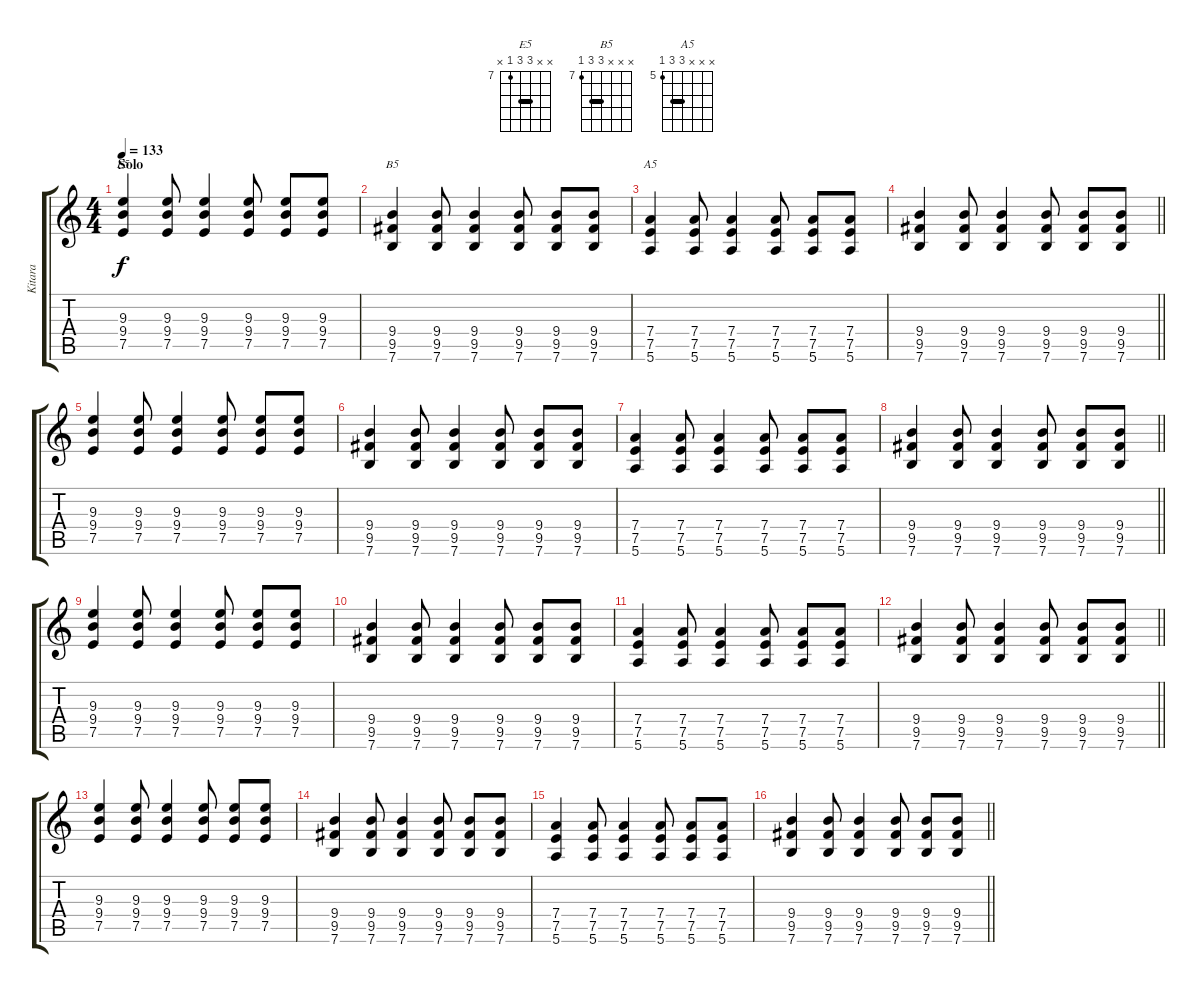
\track ("Kitara" "Kitara") {instrument distortionguitar}
\staff {score tabs}
\tuning (E4 B3 G3 D3 A2 E2) {hide}
\chord ("E5" x x 9 9 7 x) {firstfret 7 barre 9}
\chord ("B5" x x x 9 9 7) {firstfret 7 barre 9}
\chord ("A5" x x x 7 7 5) {firstfret 5 barre 7}
\ts (4 4)
\section ("" "Solo")
\tempo 133
\clef g2
\ks c
(9.3 9.4 7.5).4{ch "E5" dy f volume 9} (9.3 9.4 7.5).8 (9.3 9.4 7.5).4 (9.3 9.4 7.5).8 (9.3 9.4 7.5).8 (9.3 9.4 7.5).8 |
(9.4 9.5 7.6).4{ch "B5"} (9.4 9.5 7.6).8 (9.4 9.5 7.6).4 (9.4 9.5 7.6).8 (9.4 9.5 7.6).8 (9.4 9.5 7.6).8 |
(7.4 7.5 5.6).4{ch "A5"} (7.4 7.5 5.6).8 (7.4 7.5 5.6).4 (7.4 7.5 5.6).8 (7.4 7.5 5.6).8 (7.4 7.5 5.6).8 |
\barLineRight lightlight
(9.4 9.5 7.6).4 (9.4 9.5 7.6).8 (9.4 9.5 7.6).4 (9.4 9.5 7.6).8 (9.4 9.5 7.6).8 (9.4 9.5 7.6).8 |
(9.3 9.4 7.5).4 (9.3 9.4 7.5).8 (9.3 9.4 7.5).4 (9.3 9.4 7.5).8 (9.3 9.4 7.5).8 (9.3 9.4 7.5).8 |
(9.4 9.5 7.6).4 (9.4 9.5 7.6).8 (9.4 9.5 7.6).4 (9.4 9.5 7.6).8 (9.4 9.5 7.6).8 (9.4 9.5 7.6).8 |
(7.4 7.5 5.6).4 (7.4 7.5 5.6).8 (7.4 7.5 5.6).4 (7.4 7.5 5.6).8 (7.4 7.5 5.6).8 (7.4 7.5 5.6).8 |
\barLineRight lightlight
(9.4 9.5 7.6).4 (9.4 9.5 7.6).8 (9.4 9.5 7.6).4 (9.4 9.5 7.6).8 (9.4 9.5 7.6).8 (9.4 9.5 7.6).8 |
(9.3 9.4 7.5).4 (9.3 9.4 7.5).8 (9.3 9.4 7.5).4 (9.3 9.4 7.5).8 (9.3 9.4 7.5).8 (9.3 9.4 7.5).8 |
(9.4 9.5 7.6).4 (9.4 9.5 7.6).8 (9.4 9.5 7.6).4 (9.4 9.5 7.6).8 (9.4 9.5 7.6).8 (9.4 9.5 7.6).8 |
(7.4 7.5 5.6).4 (7.4 7.5 5.6).8 (7.4 7.5 5.6).4 (7.4 7.5 5.6).8 (7.4 7.5 5.6).8 (7.4 7.5 5.6).8 |
\barLineRight lightlight
(9.4 9.5 7.6).4 (9.4 9.5 7.6).8 (9.4 9.5 7.6).4 (9.4 9.5 7.6).8 (9.4 9.5 7.6).8 (9.4 9.5 7.6).8 |
(9.3 9.4 7.5).4 (9.3 9.4 7.5).8 (9.3 9.4 7.5).4 (9.3 9.4 7.5).8 (9.3 9.4 7.5).8 (9.3 9.4 7.5).8 |
(9.4 9.5 7.6).4 (9.4 9.5 7.6).8 (9.4 9.5 7.6).4 (9.4 9.5 7.6).8 (9.4 9.5 7.6).8 (9.4 9.5 7.6).8 |
(7.4 7.5 5.6).4 (7.4 7.5 5.6).8 (7.4 7.5 5.6).4 (7.4 7.5 5.6).8 (7.4 7.5 5.6).8 (7.4 7.5 5.6).8 |
\barLineRight lightlight
(9.4 9.5 7.6).4 (9.4 9.5 7.6).8 (9.4 9.5 7.6).4 (9.4 9.5 7.6).8 (9.4 9.5 7.6).8 (9.4 9.5 7.6).8
